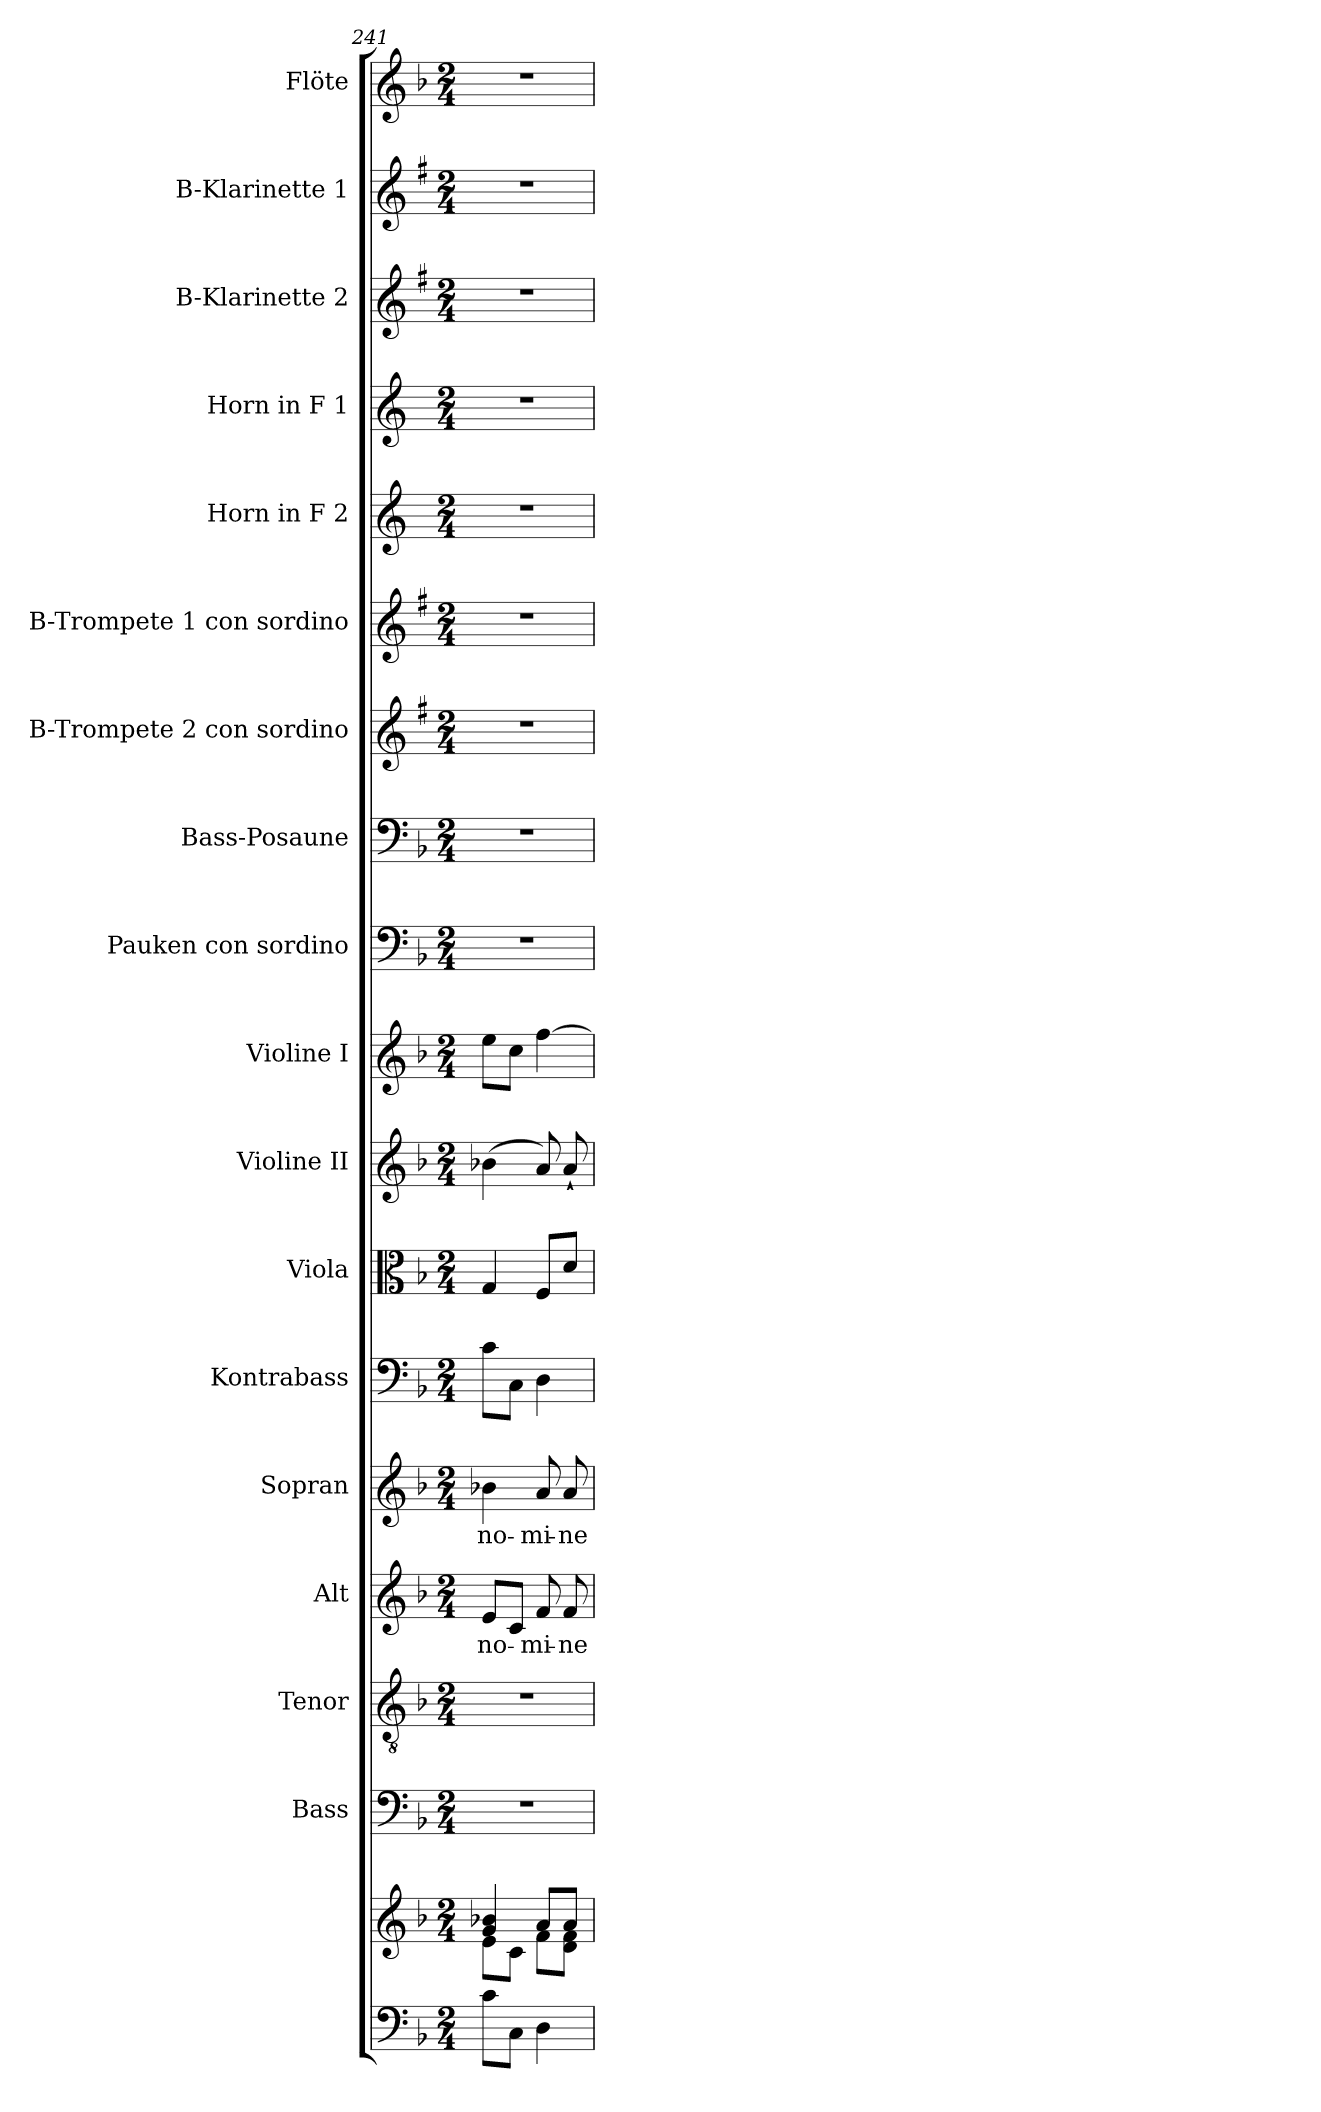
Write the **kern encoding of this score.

**kern	**kern	**kern	**kern	**kern	**text	**kern	**text	**kern	**kern	**kern	**kern	**kern	**kern	**kern	**kern	**kern	**kern	**kern	**kern	**kern
*part18	*part18	*part17	*part16	*part15	*part15	*part14	*part14	*part13	*part12	*part11	*part10	*part9	*part8	*part7	*part6	*part5	*part4	*part3	*part2	*part1
*staff19	*staff18	*staff17	*staff16	*staff15	*staff15	*staff14	*staff14	*staff13	*staff12	*staff11	*staff10	*staff9	*staff8	*staff7	*staff6	*staff5	*staff4	*staff3	*staff2	*staff1
*	*	*I"Bass	*I"Tenor	*I"Alt	*	*I"Sopran	*	*I"Kontrabass	*I"Viola	*I"Violine II	*I"Violine I	*I"Pauken con sordino	*I"Bass-Posaune	*I"B-Trompete 2 con sordino	*I"B-Trompete 1 con sordino	*I"Horn in F 2	*I"Horn in F 1	*I"B-Klarinette 2	*I"B-Klarinette 1	*I"Flöte
*	*	*I'B.	*I'T.	*I'A.	*	*I'S.	*	*I'Kb.	*I'Vla.	*I'Vl. II	*I'Vl. I	*I'Pk.	*I'B. Pos.	*I'B Trp. 2	*I'B Trp. 1	*	*	*I'B Kl. 2	*I'B Kl. 1	*I'Fl.
*clefF4	*clefG2	*clefF4	*clefGv2	*clefG2	*	*clefG2	*	*clefF4	*clefC3	*clefG2	*clefG2	*clefF4	*clefF4	*clefG2	*clefG2	*clefG2	*clefG2	*clefG2	*clefG2	*clefG2
*	*	*	*	*	*	*	*	*ITrd7c12	*	*	*	*	*	*ITrd1c2	*ITrd1c2	*ITrd4c7	*ITrd4c7	*ITrd1c2	*ITrd1c2	*
*k[b-]	*k[b-]	*k[b-]	*k[b-]	*k[b-]	*	*k[b-]	*	*k[b-]	*k[b-]	*k[b-]	*k[b-]	*k[b-]	*k[b-]	*k[b-]	*k[b-]	*k[b-]	*k[b-]	*k[b-]	*k[b-]	*k[b-]
*F:	*F:	*F:	*F:	*F:	*	*F:	*	*F:	*F:	*F:	*F:	*F:	*F:	*F:	*F:	*F:	*F:	*F:	*F:	*F:
*M2/4	*M2/4	*M2/4	*M2/4	*M2/4	*	*M2/4	*	*M2/4	*M2/4	*M2/4	*M2/4	*M2/4	*M2/4	*M2/4	*M2/4	*M2/4	*M2/4	*M2/4	*M2/4	*M2/4
=241	=241	=241	=241	=241	=241	=241	=241	=241	=241	=241	=241	=241	=241	=241	=241	=241	=241	=241	=241	=241
*	*^	*	*	*	*	*	*	*	*	*	*	*	*	*	*	*	*	*	*	*
!	!	!	!	!	!	!LO:LY:b	!	!LO:LY:b	!	!	!	!	!	!	!	!	!	!	!	!	!
8c\L	4g/ 4b-X/	8e\L	2r	2r	8e/L	no-	4b-X\	no-	8C\L	4G/	(>4b-X\	8ee\L	2r	2r	2r	2r	2r	2r	2r	2r	2r
8C\J	.	8c\J	.	.	8c/J	.	.	.	8CC\J	.	.	8cc\J	.	.	.	.	.	.	.	.	.
!	!	!	!	!	!	!LO:LY:b	!	!LO:LY:b	!	!	!	!	!	!	!	!	!	!	!	!	!
4D\	8a/L	8f\L	.	.	8f/	-mi-	8a/	-mi-	4DD\	8F/L	8a/)	[4ff\	.	.	.	.	.	.	.	.	.
!	!	!	!	!	!	!LO:LY:b	!	!LO:LY:b	!	!	!	!	!	!	!	!	!	!	!	!	!
.	8a/J	8d\ 8f\J	.	.	8f/	-ne	8a/	-ne	.	8d/J	8a`</	.	.	.	.	.	.	.	.	.	.
*	*v	*v	*	*	*	*	*	*	*	*	*	*	*	*	*	*	*	*	*	*	*
=	=	=	=	=	=	=	=	=	=	=	=	=	=	=	=	=	=	=	=	=
*-	*-	*-	*-	*-	*-	*-	*-	*-	*-	*-	*-	*-	*-	*-	*-	*-	*-	*-	*-	*-
